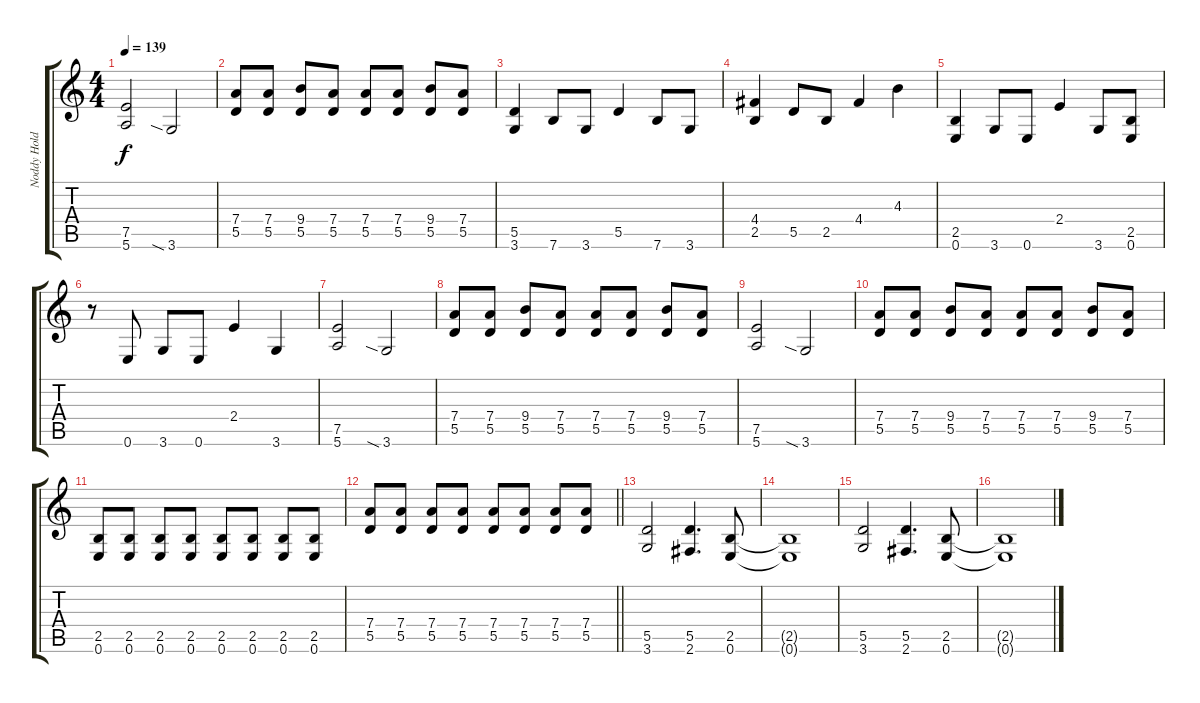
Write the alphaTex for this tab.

\track ("Noddy Holder" "Noddy Hold") {instrument distortionguitar}
\staff {score tabs}
\tuning (E4 B3 G3 D3 A2 E2) {hide}
\ts (4 4)
\tempo 139
\clef g2
\ks c
(7.5 5.6).2{dy f} 3.6{sia}.2 |
(7.4 5.5).8 (7.4 5.5).8 (9.4 5.5).8 (7.4 5.5).8 (7.4 5.5).8 (7.4 5.5).8 (9.4 5.5).8 (7.4 5.5).8 |
(5.5 3.6).4 7.6.8 3.6.8 5.5.4 7.6.8 3.6.8 |
(4.4 2.5).4 5.5.8 2.5.8 4.4.4 4.3.4 |
(2.5 0.6).4 3.6.8 0.6.8 2.4.4 3.6.8 (2.5 0.6).8 |
r.8 0.6.8 3.6.8 0.6.8 2.4.4 3.6.4 |
(7.5 5.6).2 3.6{sia}.2 |
(7.4 5.5).8 (7.4 5.5).8 (9.4 5.5).8 (7.4 5.5).8 (7.4 5.5).8 (7.4 5.5).8 (9.4 5.5).8 (7.4 5.5).8 |
(7.5 5.6).2 3.6{sia}.2 |
(7.4 5.5).8 (7.4 5.5).8 (9.4 5.5).8 (7.4 5.5).8 (7.4 5.5).8 (7.4 5.5).8 (9.4 5.5).8 (7.4 5.5).8 |
(2.5 0.6).8 (2.5 0.6).8 (2.5 0.6).8 (2.5 0.6).8 (2.5 0.6).8 (2.5 0.6).8 (2.5 0.6).8 (2.5 0.6).8 |
\barLineRight lightlight
(7.4 5.5).8 (7.4 5.5).8 (7.4 5.5).8 (7.4 5.5).8 (7.4 5.5).8 (7.4 5.5).8 (7.4 5.5).8 (7.4 5.5).8 |
(5.5 3.6).2 (5.5 2.6).4{d} (2.5 0.6).8 |
(2.5{t} 0.6{t}).1 |
(5.5 3.6).2 (5.5 2.6).4{d} (2.5 0.6).8 |
(2.5{t} 0.6{t}).1
